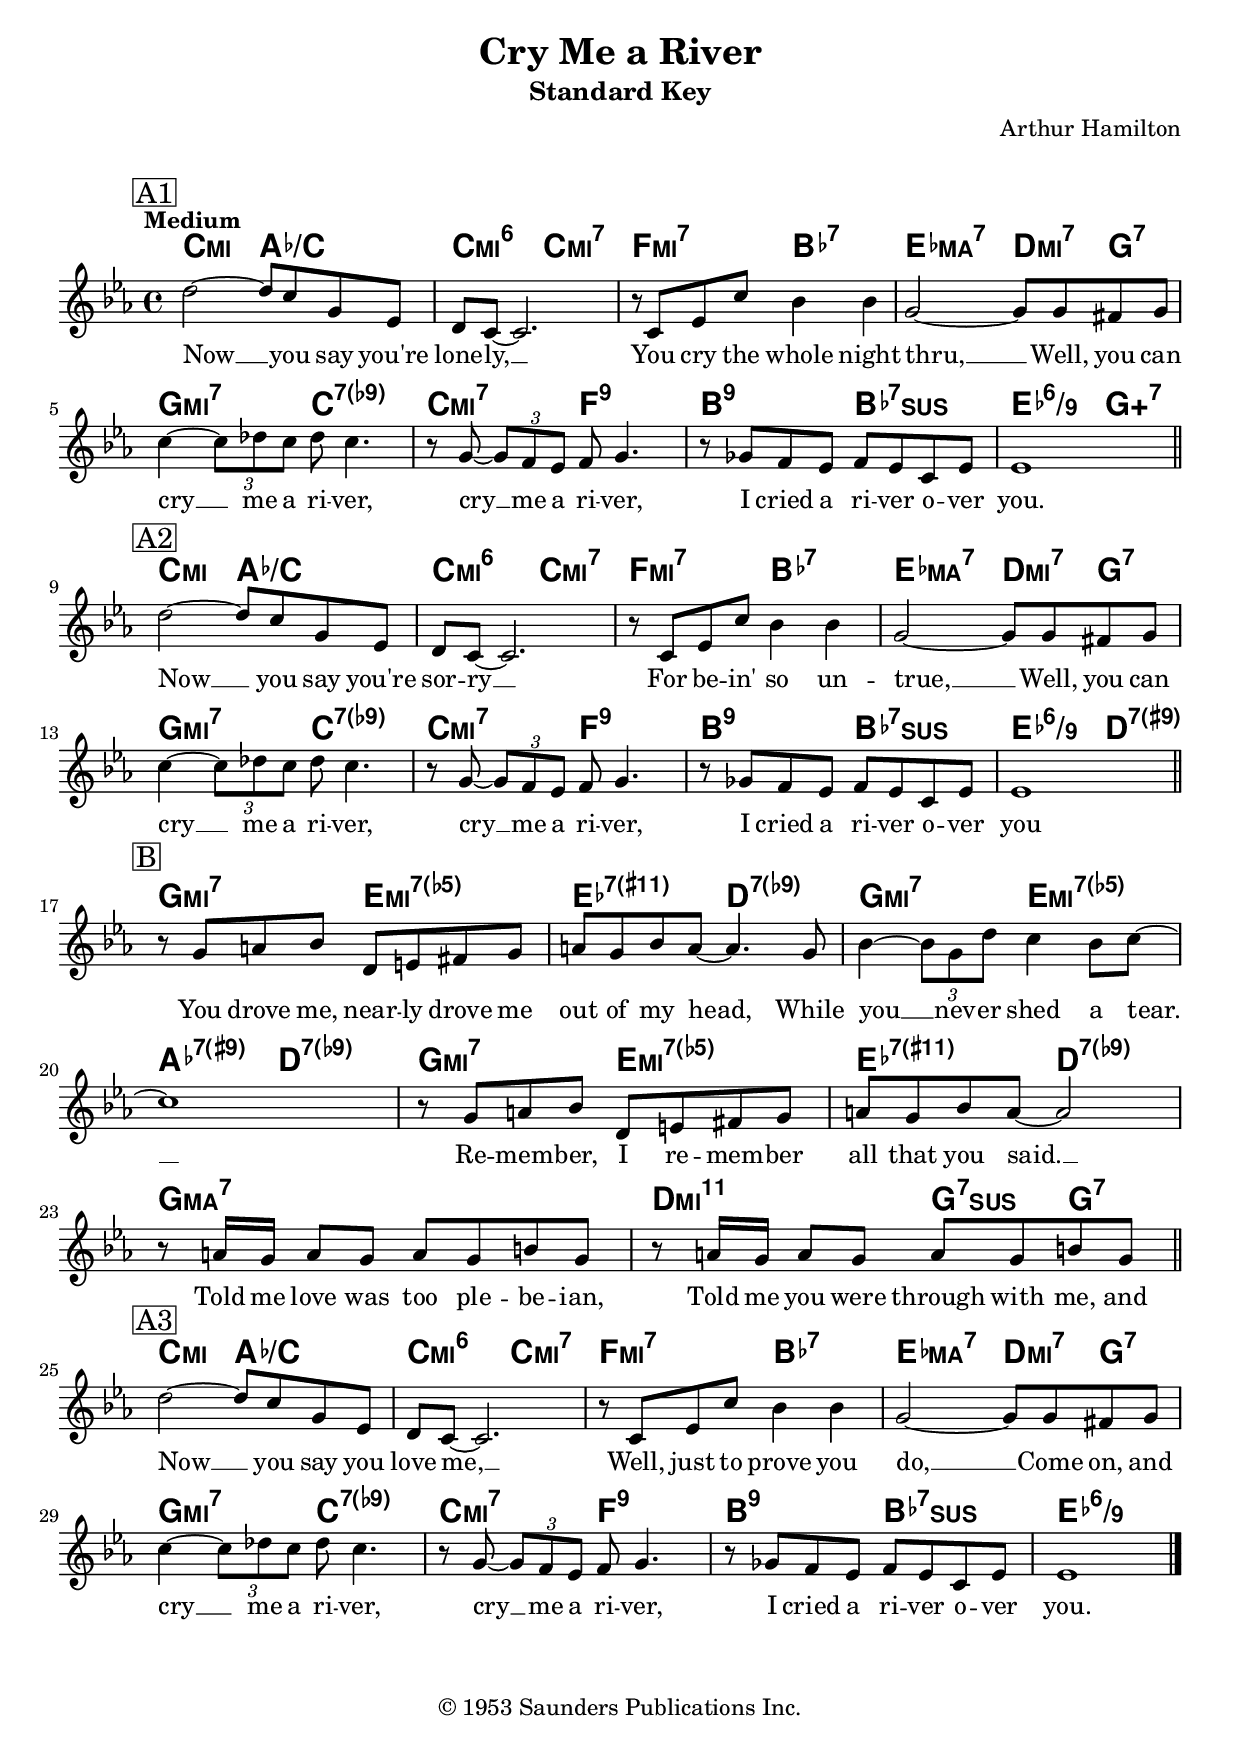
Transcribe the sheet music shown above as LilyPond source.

\version "2.24.0"

\include "english.ly"

instrument = "Standard Key"
whatKey = ef'
whatClef = "treble"

%% -*- Mode: LilyPond -*-

\include "lead-sheets.ily"

\header {
  title = "Cry Me a River"
  subtitle = \instrument
  composer = "Arthur Hamilton"
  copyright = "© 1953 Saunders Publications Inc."
}

refrainLyrics = \lyricmode {
Now __ you say you're lone -- ly, __
You cry the whole night thru, __
Well, you can cry __ me a ri -- ver, cry __ me a ri -- ver,
I cried a ri -- ver o -- ver you.
Now __ you say you're sor -- ry __
For be -- in' so un -- true, __
Well, you can cry __ me a ri -- ver, cry __ me a ri -- ver,
I cried a ri -- ver o -- ver you
You drove me, near -- ly drove me out of my head,
While you __ nev -- er shed a tear. __
Re -- mem -- ber, I re -- mem -- ber all that you said. __
Told me love was too ple -- be -- ian,
Told me you were through with me, and
Now __ you say you love me, __
Well, just to prove you do, __
Come on, and cry __ me a ri -- ver, cry __ me a ri -- ver,
I cried a ri -- ver o -- ver you.
}

refrainChords = \chordmode {
  c2:m af2/c c2:m6 c2:m7 f2:m7 bf2:7
  ef2:maj7 d4:m7 g4:7 g2:m7 c2:7.9- c2:m7 f2:9
  b2:9 bf2:sus7 ef2:6.9 g2:7.5+

  c2:m af2/c c2:m6 c2:m7 f2:m7 bf2:7
  ef2:maj7 d4:m7 g4:7 g2:m7 c2:7.9- c2:m7 f2:9
  b2:9 bf2:sus7 ef2:6.9 d2:7.9+

  g2:m7 e2:m7.5- ef2:7.11+ d2:7.9- g2:m7 e2:m7.5-
  af2:7.9+ d2:7.9- g2:m7 e2:m7.5- ef2:7.11+ d2:7.9-
  g1:maj7 d2:m11 g4:sus7 g4:7

  c2:m af2/c c2:m6 c2:m7 f2:m7 bf2:7
  ef2:maj7 d4:m7 g4:7 g2:m7 c2:7.9- c2:m7 f2:9
  b2:9 bf2:sus7 ef1:6.9
}

refrainKey = ef

refrainMelody = \relative f' {
  \time 4/4
  \key \refrainKey \major
  \clef \whatClef
  \tempo "Medium"

  \mark \markup{ \box "A1" }
  
  d2~ d8 c8 g8 ef8 | d8 c8~ c2. | r8 c8 ef8 c'8 bf4 bf4 |
  g2~ g8 g8 fs8 g8 | c4~ \tuplet 3/2 { c8 df8 c8 } df8 c4. | 
  r8 g8~ \tuplet 3/2 { g8 f8 ef8 } f8 g4. |
  r8 gf8 f8 ef8 f8 ef8 c8 ef8 | ef1 |

  \bar "||"
  \break

  \mark \markup{ \box "A2" }

  d'2~ d8 c8 g8 ef8 | d8 c8~ c2. | r8 c8 ef8 c'8 bf4 bf4 |
  g2~ g8 g8 fs8 g8 | c4~ \tuplet 3/2 { c8 df8 c8 } df8 c4. | 
  r8 g8~ \tuplet 3/2 { g8 f8 ef8 } f8 g4. |
  r8 gf8 f8 ef8 f8 ef8 c8 ef8 | ef1 |

  \bar "||"
  \break

  \mark \markup{ \box "B" }
  
  r8 g8 a8 bf8 d,8 e8 fs8 g8 | a8 g8 bf8 a8~ a4. g8 |
  bf4~ \tuplet 3/2 { bf8 g8 d'8 } c4 bf8 c8~ |
  c1 | r8 g8 a8 bf8 d,8 e8 fs8 g8 | a8 g8 bf8 a8~ a2 |
  r8 a16 g16 a8 g8 a8 g8 b8 g8 | r8 a16 g16 a8 g8 a8 g8 b8 g8 |
  
  \bar "||"
  \break

  \mark \markup{ \box "A3" }

  d'2~ d8 c8 g8 ef8 | d8 c8~ c2. | r8 c8 ef8 c'8 bf4 bf4 |
  g2~ g8 g8 fs8 g8 | c4~ \tuplet 3/2 { c8 df8 c8 } df8 c4. | 
  r8 g8~ \tuplet 3/2 { g8 f8 ef8 } f8 g4. |
  r8 gf8 f8 ef8 f8 ef8 c8 ef8 | ef1 |

  \bar "|."
}

\include "paper.ily"

\markup {
  % Leave a gap after the header
  \vspace #1
}

\include "refrain.ily"

